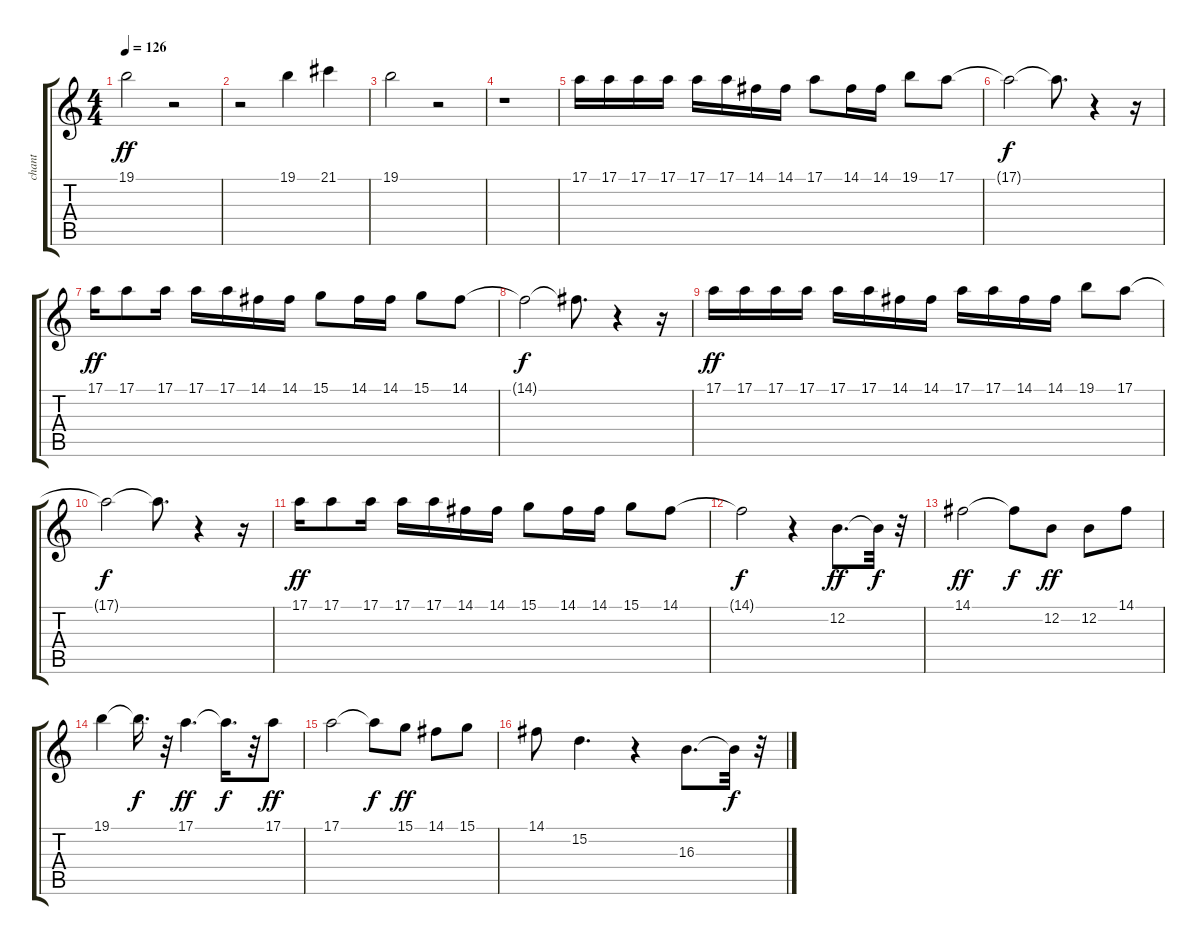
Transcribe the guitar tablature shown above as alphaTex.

\track ("chant" "chant") {instrument ocarina}
\staff {score tabs}
\tuning (E4 B3 G3 D3 A2 E2) {hide}
\ts (4 4)
\tempo 126
\clef g2
\ks c
19.1.2{dy ff} r.2 |
r.2 19.1.4 21.1.4 |
19.1.2 r.2 |
r.1 |
17.1.16 17.1.16 17.1.16 17.1.16 17.1.16 17.1.16 14.1.16 14.1.16 17.1.8 14.1.16 14.1.16 19.1.8 17.1.8 |
17.1{t}.2{dy f} 17.1{t}.8{d} r.4 r.16 |
17.1.16{dy ff} 17.1.8 17.1.16 17.1.16 17.1.16 14.1.16 14.1.16 15.1.8 14.1.16 14.1.16 15.1.8 14.1.8 |
14.1{t}.2{dy f} 14.1{t}.8{d} r.4 r.16 |
17.1.16{dy ff} 17.1.16 17.1.16 17.1.16 17.1.16 17.1.16 14.1.16 14.1.16 17.1.16 17.1.16 14.1.16 14.1.16 19.1.8 17.1.8 |
17.1{t}.2{dy f} 17.1{t}.8{d} r.4 r.16 |
17.1.16{dy ff} 17.1.8 17.1.16 17.1.16 17.1.16 14.1.16 14.1.16 15.1.8 14.1.16 14.1.16 15.1.8 14.1.8 |
14.1{t}.2{dy f} r.4 12.2.8{d dy ff} 12.2{t}.32{dy f} r.32 |
14.1.2{dy ff} 14.1{t}.8{dy f} 12.2.8{dy ff} 12.2.8 14.1.8 |
19.1.4 19.1{t}.16{d dy f} r.32 17.1.4{d dy ff} 17.1{t}.16{d dy f} r.32 17.1.8{dy ff} |
17.1.2 17.1{t}.8{dy f} 15.1.8{dy ff} 14.1.8 15.1.8 |
14.1.8 15.2.4{d} r.4 16.3.8{d} 16.3{t}.32{dy f} r.32
